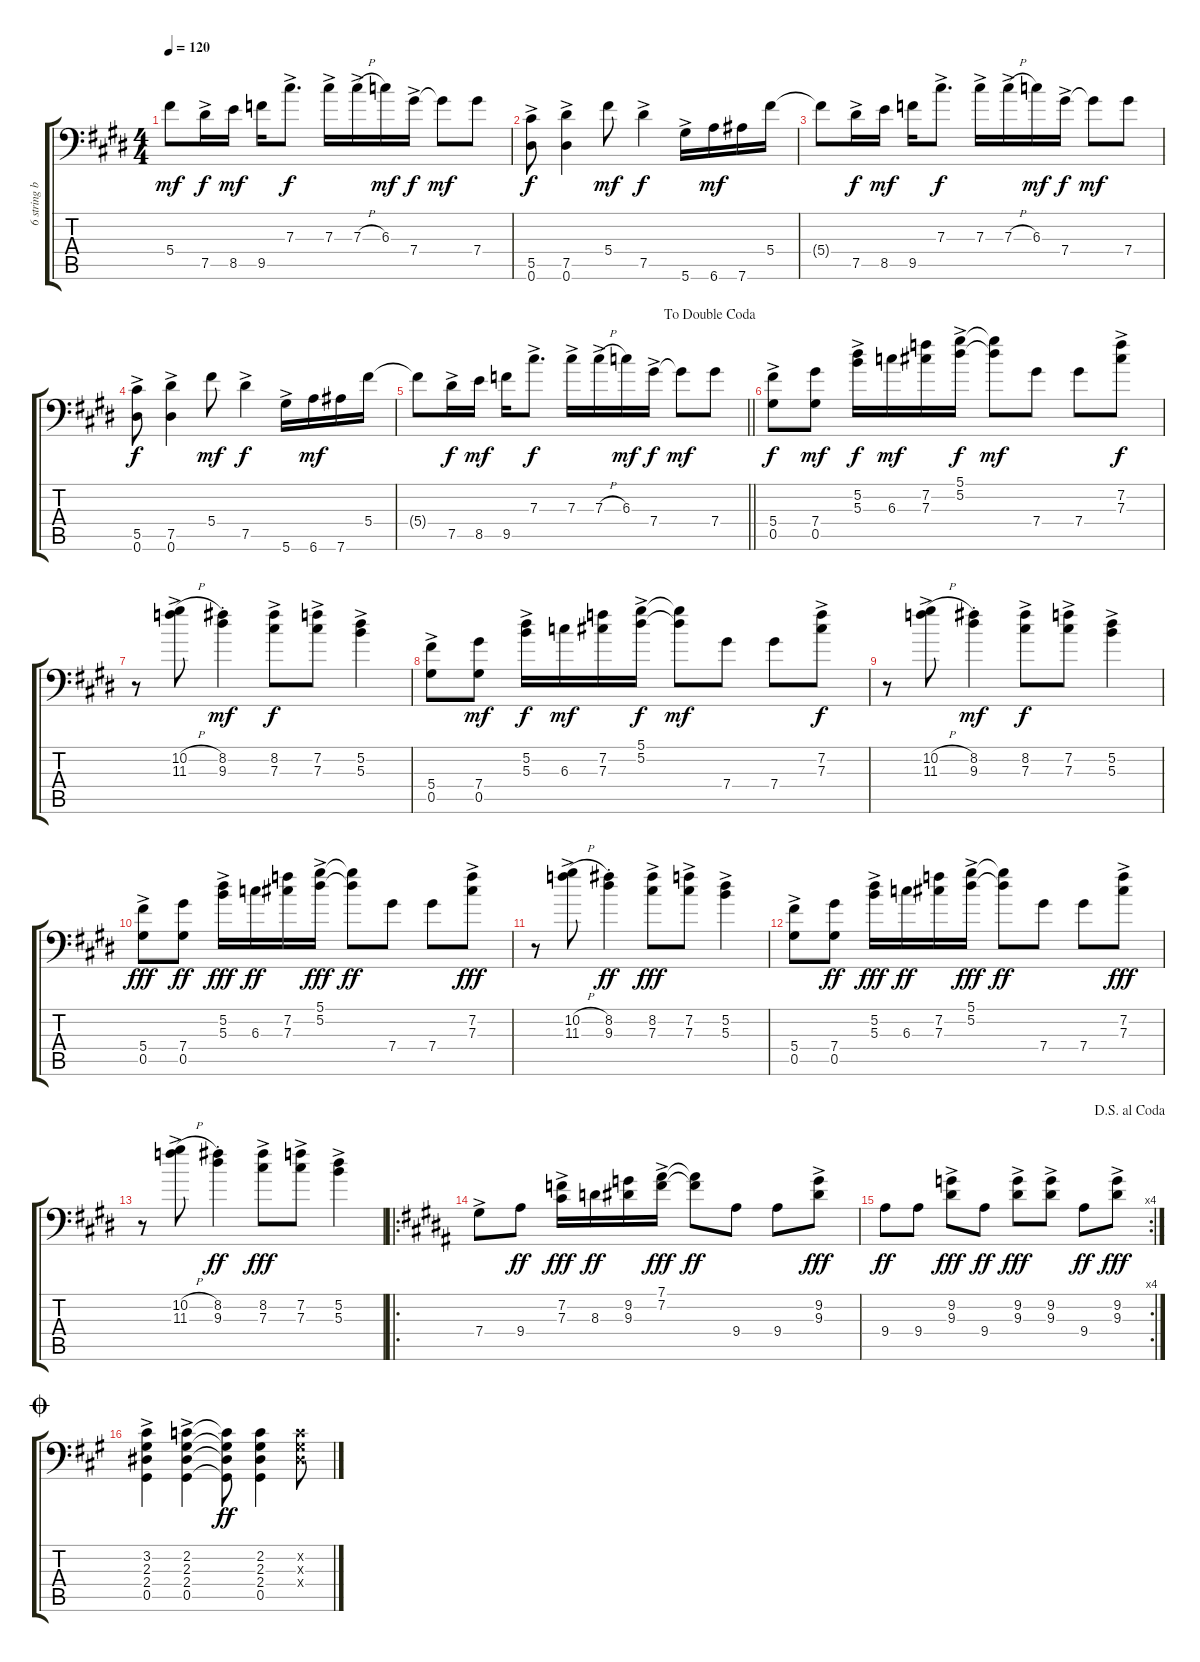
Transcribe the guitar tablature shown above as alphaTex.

\track ("6 string bass arr. for guitar (see perfo" "6 string b") {instrument overdrivenguitar}
\staff {score tabs}
\tuning (Eb3 Bb2 Gb2 Db2 Ab1 Eb1) {hide}
\ts (4 4)
\tempo 120
\clef f4
\ks c#minor
5.4{t}.8{ot 8vb dy mf} 7.5{ac}.16{ot 8vb dy f} 8.5.16{ot 8vb dy mf} 9.5.16{ot 8vb} 7.3{ac}.8{d ot 8vb dy f} 7.3{ac}.16{ot 8vb} 7.3{h ac}.16{ot 8vb} 6.3.16{ot 8vb dy mf} 7.4{ac}.16{ot 8vb dy f} 7.4{t}.8{ot 8vb dy mf} 7.4.8{ot 8vb} |
\ks e
(5.5{ac} 0.6{ac}).8{ot 8vb dy f} (7.5{ac} 0.6{ac}).4{ot 8vb} 5.4.8{ot 8vb dy mf} 7.5{ac}.4{ot 8vb dy f} 5.6{ac}.16{ot 8vb} 6.6.16{ot 8vb dy mf} 7.6.16{ot 8vb} 5.4.16{ot 8vb} |
\ks c#minor
5.4{t}.8{ot 8vb} 7.5{ac}.16{ot 8vb dy f} 8.5.16{ot 8vb dy mf} 9.5.16{ot 8vb} 7.3{ac}.8{d ot 8vb dy f} 7.3{ac}.16{ot 8vb} 7.3{h ac}.16{ot 8vb} 6.3.16{ot 8vb dy mf} 7.4{ac}.16{ot 8vb dy f} 7.4{t}.8{ot 8vb dy mf} 7.4.8{ot 8vb} |
(5.5{ac} 0.6{ac}).8{ot 8vb dy f} (7.5{ac} 0.6{ac}).4{ot 8vb} 5.4.8{ot 8vb dy mf} 7.5{ac}.4{ot 8vb dy f} 5.6{ac}.16{ot 8vb} 6.6.16{ot 8vb dy mf} 7.6.16{ot 8vb} 5.4.16{ot 8vb} |
\jump dadoublecoda
\barLineRight lightlight
5.4{t}.8{ot 8vb} 7.5{ac}.16{ot 8vb dy f} 8.5.16{ot 8vb dy mf} 9.5.16{ot 8vb} 7.3{ac}.8{d ot 8vb dy f} 7.3{ac}.16{ot 8vb} 7.3{h ac}.16{ot 8vb} 6.3.16{ot 8vb dy mf} 7.4{ac}.16{ot 8vb dy f} 7.4{t}.8{ot 8vb dy mf} 7.4.8{ot 8vb} |
\ks e
(5.4{ac} 0.5{ac}).8{ot 8vb dy f} (7.4 0.5).8{ot 8vb dy mf} (5.2{ac} 5.3{ac}).16{ot 8vb dy f} 6.3.16{ot 8vb dy mf} (7.2 7.3).16{ot 8vb} (5.1{ac} 5.2{ac}).16{ot 8vb dy f} (5.1{t} 5.2{t}).8{ot 8vb dy mf} 7.4.8{ot 8vb} 7.4.8{ot 8vb} (7.2{ac} 7.3{ac}).8{ot 8vb dy f} |
\ks c#minor
r.8 (10.2{h ac} 11.3{ac}).8{ot 8vb} (8.2{st} 9.3{st}).4{ot 8vb dy mf} (8.2{ac} 7.3{ac}).8{ot 8vb dy f} (7.2{ac} 7.3{ac}).8{ot 8vb} (5.2{ac} 5.3{ac}).4{ot 8vb} |
(5.4{ac} 0.5{ac}).8{ot 8vb} (7.4 0.5).8{ot 8vb dy mf} (5.2{ac} 5.3{ac}).16{ot 8vb dy f} 6.3.16{ot 8vb dy mf} (7.2 7.3).16{ot 8vb} (5.1{ac} 5.2{ac}).16{ot 8vb dy f} (5.1{t} 5.2{t}).8{ot 8vb dy mf} 7.4.8{ot 8vb} 7.4.8{ot 8vb} (7.2{ac} 7.3{ac}).8{ot 8vb dy f} |
r.8 (10.2{h ac} 11.3{ac}).8{ot 8vb} (8.2{st} 9.3{st}).4{ot 8vb dy mf} (8.2{ac} 7.3{ac}).8{ot 8vb dy f} (7.2{ac} 7.3{ac}).8{ot 8vb} (5.2{ac} 5.3{ac}).4{ot 8vb} |
\ks e
(5.4{ac} 0.5{ac}).8{ot 8vb dy fff} (7.4 0.5).8{ot 8vb dy ff} (5.2{ac} 5.3{ac}).16{ot 8vb dy fff} 6.3.16{ot 8vb dy ff} (7.2 7.3).16{ot 8vb} (5.1{ac} 5.2{ac}).16{ot 8vb dy fff} (5.1{t} 5.2{t}).8{ot 8vb dy ff} 7.4.8{ot 8vb} 7.4.8{ot 8vb} (7.2{ac} 7.3{ac}).8{ot 8vb dy fff} |
\ks c#minor
r.8 (10.2{h ac} 11.3{ac}).8{ot 8vb} (8.2{st} 9.3{st}).4{ot 8vb dy ff} (8.2{ac} 7.3{ac}).8{ot 8vb dy fff} (7.2{ac} 7.3{ac}).8{ot 8vb} (5.2{ac} 5.3{ac}).4{ot 8vb} |
(5.4{ac} 0.5{ac}).8{ot 8vb} (7.4 0.5).8{ot 8vb dy ff} (5.2{ac} 5.3{ac}).16{ot 8vb dy fff} 6.3.16{ot 8vb dy ff} (7.2 7.3).16{ot 8vb} (5.1{ac} 5.2{ac}).16{ot 8vb dy fff} (5.1{t} 5.2{t}).8{ot 8vb dy ff} 7.4.8{ot 8vb} 7.4.8{ot 8vb} (7.2{ac} 7.3{ac}).8{ot 8vb dy fff} |
r.8 (10.2{h ac} 11.3{ac}).8{ot 8vb} (8.2{st} 9.3{st}).4{ot 8vb dy ff} (8.2{ac} 7.3{ac}).8{ot 8vb dy fff} (7.2{ac} 7.3{ac}).8{ot 8vb} (5.2{ac} 5.3{ac}).4{ot 8vb} |
\ro
\ks b
7.4{ac}.8 9.4.8{dy ff} (7.2{ac} 7.3{ac}).16{dy fff} 8.3.16{dy ff} (9.2 9.3).16 (7.1{ac} 7.2{ac}).16{dy fff} (7.1{t} 7.2{t}).8{dy ff} 9.4.8 9.4.8 (9.2{ac} 9.3{ac}).8{dy fff} |
\rc 4
\jump dalsegnoalcoda
\ks g#minor
9.4.8{dy ff} 9.4.8 (9.2{ac} 9.3{ac}).8{dy fff} 9.4.8{dy ff} (9.2{ac} 9.3{ac}).8{dy fff} (9.2{ac} 9.3{ac}).8 9.4.8{dy ff} (9.2{ac} 9.3{ac}).8{dy fff} |
\jump coda
\ks a
(3.2{ac} 2.3{ac} 2.4{ac} 0.5{ac}).4 (2.2{ac} 2.3{ac} 2.4{ac} 0.5{ac}).4 (2.2{t} 2.3{t} 2.4{t} 0.5{t}).8{dy ff} (2.2 2.3 2.4 0.5).4 (2.2{x} 2.3{x} 2.4{x}).8
